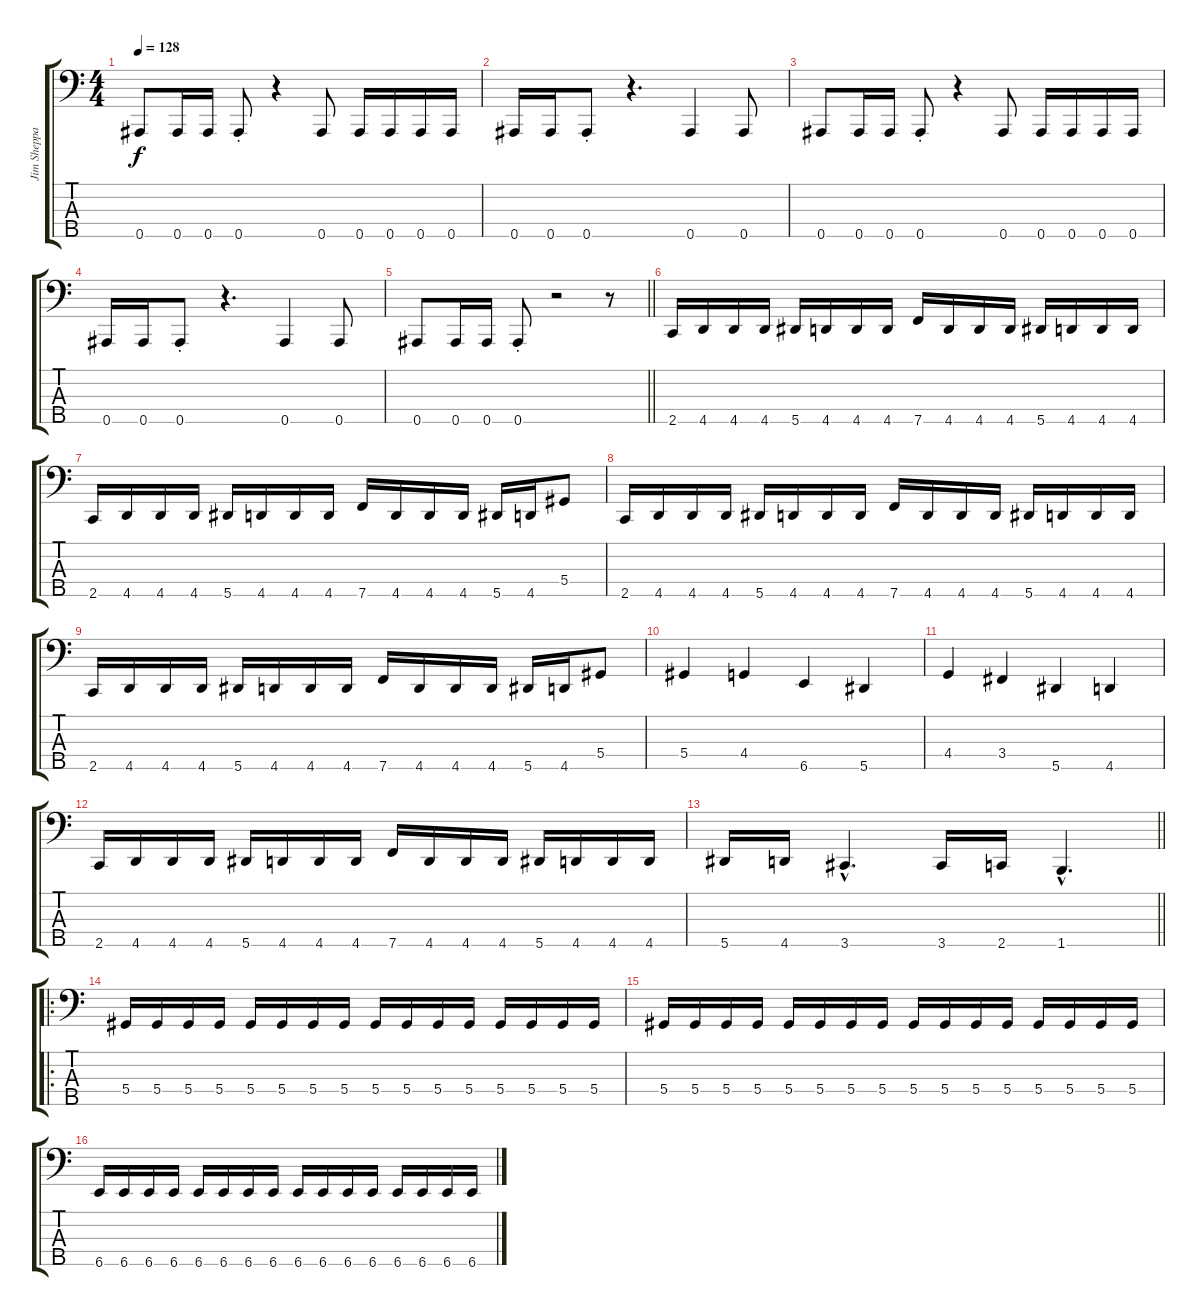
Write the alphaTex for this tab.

\track ("Jim Sheppard" "Jim Sheppa") {instrument electricbasspick}
\staff {score tabs}
\tuning (Gb2 Db2 Ab1 Eb1 Bb0) {hide}
\ts (4 4)
\tempo 128
\clef f4
\ks c
0.5.8{dy f} 0.5.16 0.5.16 0.5{st}.8 r.4 0.5.8 0.5.16 0.5.16 0.5.16 0.5.16 |
0.5.16 0.5.16 0.5{st}.8 r.4{d} 0.5.4 0.5.8 |
0.5.8 0.5.16 0.5.16 0.5{st}.8 r.4 0.5.8 0.5.16 0.5.16 0.5.16 0.5.16 |
0.5.16 0.5.16 0.5{st}.8 r.4{d} 0.5.4 0.5.8 |
\barLineRight lightlight
0.5.8 0.5.16 0.5.16 0.5{st}.8 r.2 r.8 |
2.5.16 4.5.16 4.5.16 4.5.16 5.5.16 4.5.16 4.5.16 4.5.16 7.5.16 4.5.16 4.5.16 4.5.16 5.5.16 4.5.16 4.5.16 4.5.16 |
2.5.16 4.5.16 4.5.16 4.5.16 5.5.16 4.5.16 4.5.16 4.5.16 7.5.16 4.5.16 4.5.16 4.5.16 5.5.16 4.5.16 5.4.8 |
2.5.16 4.5.16 4.5.16 4.5.16 5.5.16 4.5.16 4.5.16 4.5.16 7.5.16 4.5.16 4.5.16 4.5.16 5.5.16 4.5.16 4.5.16 4.5.16 |
2.5.16 4.5.16 4.5.16 4.5.16 5.5.16 4.5.16 4.5.16 4.5.16 7.5.16 4.5.16 4.5.16 4.5.16 5.5.16 4.5.16 5.4.8 |
5.4.4 4.4.4 6.5.4 5.5.4 |
4.4.4 3.4.4 5.5.4 4.5.4 |
2.5.16 4.5.16 4.5.16 4.5.16 5.5.16 4.5.16 4.5.16 4.5.16 7.5.16 4.5.16 4.5.16 4.5.16 5.5.16 4.5.16 4.5.16 4.5.16 |
\barLineRight lightlight
5.5.16 4.5.16 3.5{hac}.4{d} 3.5.16 2.5.16 1.5{hac}.4{d} |
\ro
5.4.16 5.4.16 5.4.16 5.4.16 5.4.16 5.4.16 5.4.16 5.4.16 5.4.16 5.4.16 5.4.16 5.4.16 5.4.16 5.4.16 5.4.16 5.4.16 |
5.4.16 5.4.16 5.4.16 5.4.16 5.4.16 5.4.16 5.4.16 5.4.16 5.4.16 5.4.16 5.4.16 5.4.16 5.4.16 5.4.16 5.4.16 5.4.16 |
6.5.16 6.5.16 6.5.16 6.5.16 6.5.16 6.5.16 6.5.16 6.5.16 6.5.16 6.5.16 6.5.16 6.5.16 6.5.16 6.5.16 6.5.16 6.5.16
